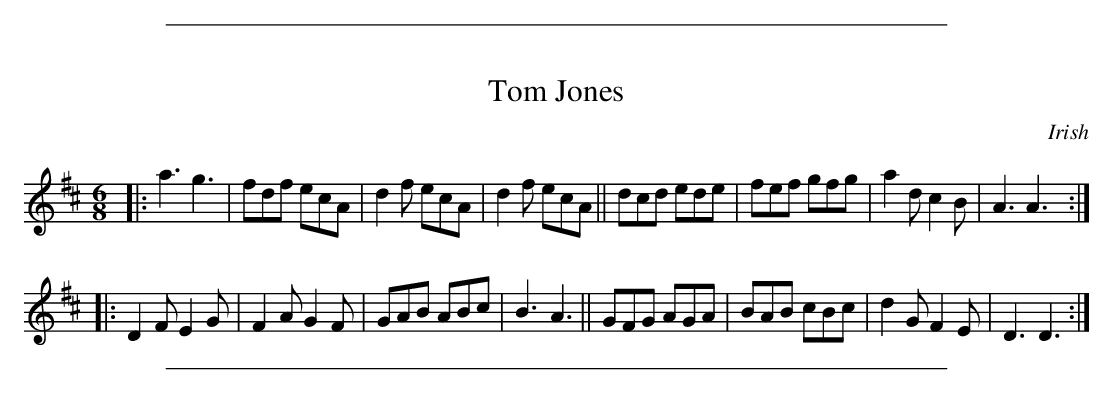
X:1
T: Tom Jones
O: Irish
M: 6/8
L: 1/8
K: D
|:\
a3 g3 | fdf ecA | d2f ecA | d2f ecA ||\
dcd ede | fef gfg | a2d c2B | A3 A3 ::
D2F E2G | F2A G2F | GAB ABc | B3 A3 ||\
GFG AGA | BAB cBc | d2G F2E | D3 D3 :|
